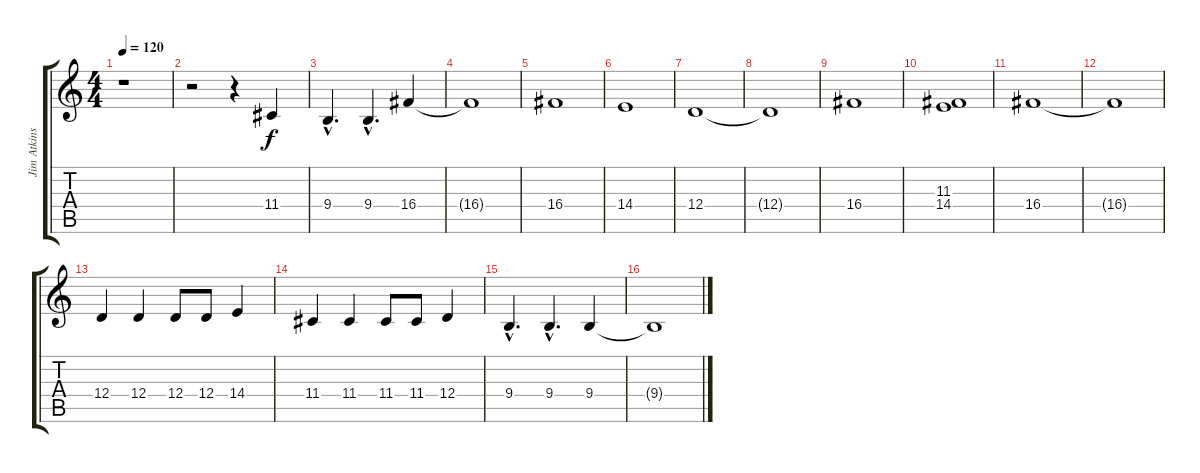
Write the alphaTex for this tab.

\track ("Jim Atkins (Vocals)" "Jim Atkins") {instrument lead2sawtooth}
\staff {score tabs}
\tuning (E4 B3 G3 D3 A2 E2) {hide}
\ts (4 4)
\tempo 120
\clef g2
\ks c
r.1{dy f} |
r.2 r.4 11.4.4 |
9.4{hac}.4{d} 9.4{hac}.4{d} 16.4.4 |
16.4{t}.1 |
16.4.1 |
14.4.1 |
12.4.1 |
12.4{t}.1 |
16.4.1 |
(11.3 14.4).1 |
16.4.1 |
16.4{t}.1 |
12.4.4 12.4.4 12.4.8 12.4.8 14.4.4 |
11.4.4 11.4.4 11.4.8 11.4.8 12.4.4 |
9.4{hac}.4{d} 9.4{hac}.4{d} 9.4.4 |
9.4{t}.1
